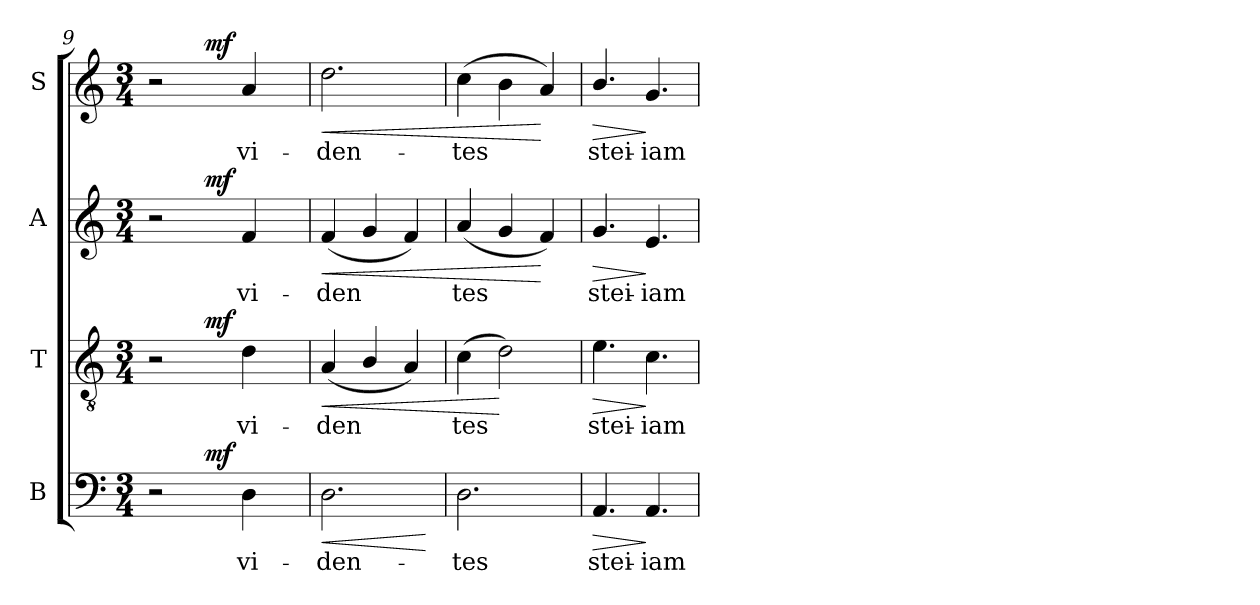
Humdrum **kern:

**kern	**text	**dynam	**kern	**text	**dynam	**kern	**text	**dynam	**kern	**text	**dynam
*part4	*part4	*part4	*part3	*part3	*part3	*part2	*part2	*part2	*part1	*part1	*part1
*staff4	*staff4	*staff4	*staff3	*staff3	*staff3	*staff2	*staff2	*staff2	*staff1	*staff1	*staff1
*I"B	*	*	*I"T	*	*	*I"A	*	*	*I"S	*	*
!!LO:LB:g=z
*clefF4	*	*	*clefGv2	*	*	*clefG2	*	*	*clefG2	*	*
*k[]	*	*	*k[]	*	*	*k[]	*	*	*k[]	*	*
*C:	*	*	*C:	*	*	*C:	*	*	*C:	*	*
*M3/4	*	*	*M3/4	*	*	*M3/4	*	*	*M3/4	*	*
=9	=9	=9	=9	=9	=9	=9	=9	=9	=9	=9	=9
*^	*	*	*^	*	*	*^	*	*	*^	*	*
2r	4ryy	.	.	2r	4ryy	.	.	2r	4ryy	.	.	2r	4ryy	.	.
.	32.ryy	.	.	.	32.ryy	.	.	.	32.ryy	.	.	.	32.ryy	.	.
!	!	!	!LO:DY:a	!	!	!	!LO:DY:a	!	!	!	!LO:DY:a	!	!	!	!LO:DY:a
.	4ryy	.	mf	.	4ryy	.	mf	.	4ryy	.	mf	.	4ryy	.	mf
!	!	!LO:LY:b:cj	!	!	!	!LO:LY:b:cj	!	!	!	!LO:LY:b:cj	!	!	!	!LO:LY:b:cj	!
4D\	.	vi-	.	4d\	.	vi-	.	4f/	.	vi-	.	4a/	.	vi-	.
.	8ryy	.	.	.	8ryy	.	.	.	8ryy	.	.	.	8ryy	.	.
.	16ryy	.	.	.	16ryy	.	.	.	16ryy	.	.	.	16ryy	.	.
.	64ryy	.	.	.	64ryy	.	.	.	64ryy	.	.	.	64ryy	.	.
=10	=10	=10	=10	=10	=10	=10	=10	=10	=10	=10	=10	=10	=10	=10	=10
!	!	!LO:LY:b:cj	!LO:HP:b	!	!	!LO:LY:b:cj	!LO:HP:b	!	!	!LO:LY:b:cj	!LO:HP:b	!	!	!LO:LY:b:cj	!LO:HP:b
*v	*v	*	*	*	*	*	*	*v	*v	*	*	*v	*v	*	*
*	*	*	*v	*v	*	*	*	*	*	*	*	*
2.D\	-den-	<	(<4A/	-den-	<	(<4f/	-den-	<	2.dd\	-den-	<
!	!	!	!	!LO:LY:b:cj	!	!	!LO:LY:b:cj	!	!	!	!
.	.	.	4B/	--	.	4g/	--	.	.	.	.
!	!	!	!	!LO:LY:b:cj	!	!	!LO:LY:b:cj	!	!	!	!
.	.	.	4A/)	--	.	4f/)	--	.	.	.	.
.	.	[	.	.	.	.	.	.	.	.	.
=11	=11	=11	=11	=11	=11	=11	=11	=11	=11	=11	=11
!	!LO:LY:b:cj	!	!	!LO:LY:b:cj	!	!	!LO:LY:b:cj	!	!	!LO:LY:b:cj	!
2.D\	-tes	.	(>4c\	-tes	.	(<4a/	-tes	.	(>4cc\	-tes	.
!	!	!	!	!LO:LY:b:cj	!	!	!LO:LY:b:cj	!	!	!LO:LY:b:cj	!
.	.	.	2d\)	.	[	4g/	.	.	4b\	.	.
!	!	!	!	!	!	!	!LO:LY:b:cj	!	!	!LO:LY:b:cj	!
.	.	.	.	.	.	4f/)	.	[	4a/)	.	[
=12	=12	=12	=12	=12	=12	=12	=12	=12	=12	=12	=12
!	!LO:LY:b:cj	!LO:HP:b	!	!LO:LY:b:cj	!LO:HP:b	!	!LO:LY:b:cj	!LO:HP:b	!	!LO:LY:b:cj	!LO:HP:b
4.AA/	stei-	>	4.e\	stei-	>	4.g/	stei-	>	4.b/	stei-	>
!	!LO:LY:b:cj	!	!	!LO:LY:b:cj	!	!	!LO:LY:b:cj	!	!	!LO:LY:b:cj	!
4.AA/	-iam	]	4.c\	-iam	]	4.e/	-iam	]	4.g/	-iam	]
=	=	=	=	=	=	=	=	=	=	=	=
*-	*-	*-	*-	*-	*-	*-	*-	*-	*-	*-	*-
